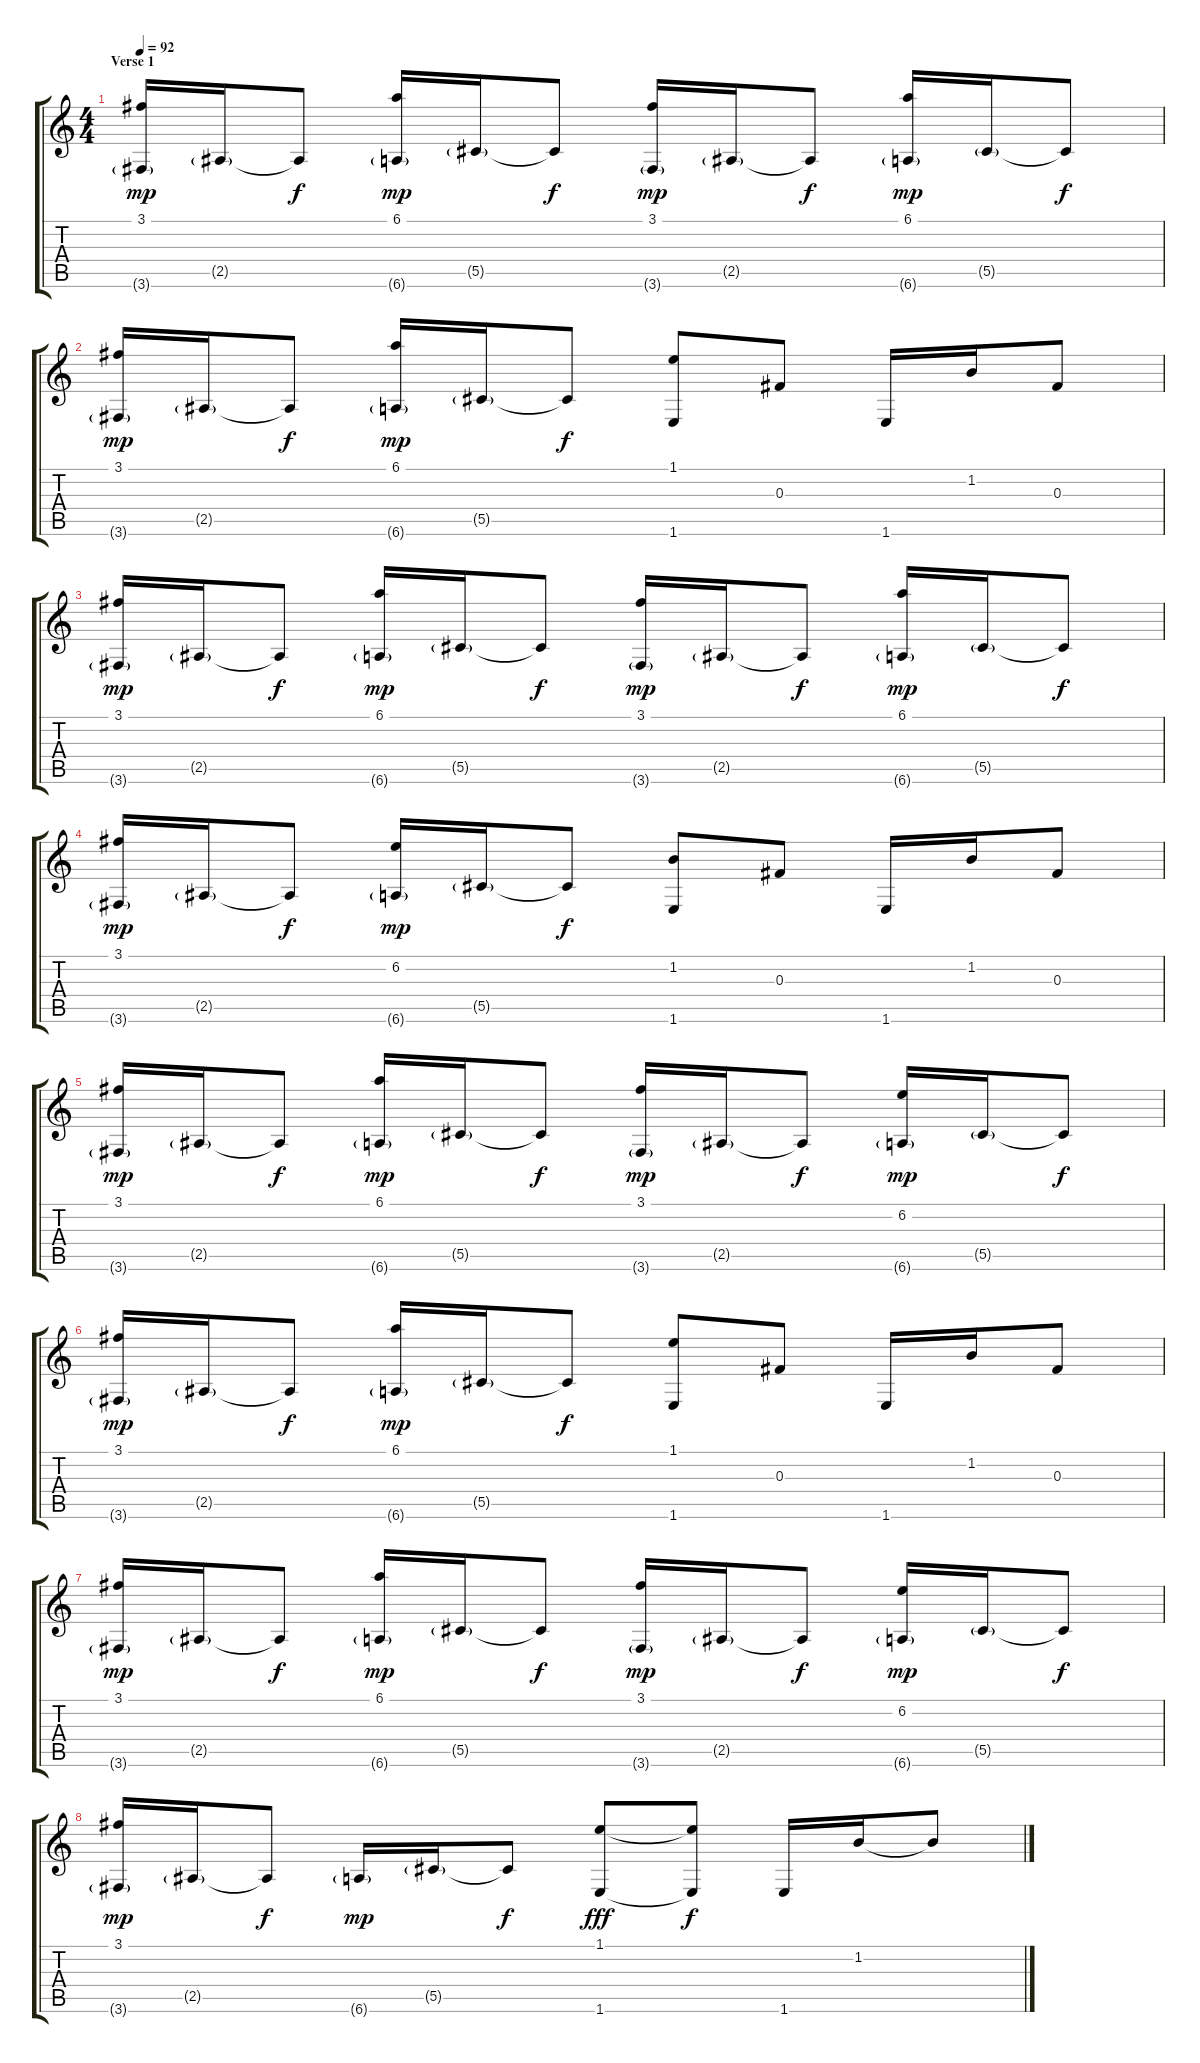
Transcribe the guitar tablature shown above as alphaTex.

\track ("                             - Guitar II" "          ") {instrument acousticguitarsteel}
\staff {score tabs}
\tuning (Eb4 Bb3 Gb3 Db3 Ab2 Eb2) {hide}
\ts (4 4)
\section ("" "Verse 1")
\tempo 92
\clef g2
\ks c
(3.1 3.6{g}).16{dy mp} 2.5{g}.16 2.5{t}.8{dy f} (6.1 6.6{g}).16{dy mp} 5.5{g}.16 5.5{t}.8{dy f} (3.1 3.6{g}).16{dy mp} 2.5{g}.16 2.5{t}.8{dy f} (6.1 6.6{g}).16{dy mp} 5.5{g}.16 5.5{t}.8{dy f} |
(3.1 3.6{g}).16{dy mp} 2.5{g}.16 2.5{t}.8{dy f} (6.1 6.6{g}).16{dy mp} 5.5{g}.16 5.5{t}.8{dy f} (1.1 1.6).8 0.3.8 1.6.16 1.2.16 0.3.8 |
(3.1 3.6{g}).16{dy mp} 2.5{g}.16 2.5{t}.8{dy f} (6.1 6.6{g}).16{dy mp} 5.5{g}.16 5.5{t}.8{dy f} (3.1 3.6{g}).16{dy mp} 2.5{g}.16 2.5{t}.8{dy f} (6.1 6.6{g}).16{dy mp} 5.5{g}.16 5.5{t}.8{dy f} |
(3.1 3.6{g}).16{dy mp} 2.5{g}.16 2.5{t}.8{dy f} (6.2 6.6{g}).16{dy mp} 5.5{g}.16 5.5{t}.8{dy f} (1.2 1.6).8 0.3.8 1.6.16 1.2.16 0.3.8 |
(3.1 3.6{g}).16{dy mp} 2.5{g}.16 2.5{t}.8{dy f} (6.1 6.6{g}).16{dy mp} 5.5{g}.16 5.5{t}.8{dy f} (3.1 3.6{g}).16{dy mp} 2.5{g}.16 2.5{t}.8{dy f} (6.2 6.6{g}).16{dy mp} 5.5{g}.16 5.5{t}.8{dy f} |
(3.1 3.6{g}).16{dy mp} 2.5{g}.16 2.5{t}.8{dy f} (6.1 6.6{g}).16{dy mp} 5.5{g}.16 5.5{t}.8{dy f} (1.1 1.6).8 0.3.8 1.6.16 1.2.16 0.3.8 |
(3.1 3.6{g}).16{dy mp} 2.5{g}.16 2.5{t}.8{dy f} (6.1 6.6{g}).16{dy mp} 5.5{g}.16 5.5{t}.8{dy f} (3.1 3.6{g}).16{dy mp} 2.5{g}.16 2.5{t}.8{dy f} (6.2 6.6{g}).16{dy mp} 5.5{g}.16 5.5{t}.8{dy f} |
(3.1 3.6{g}).16{dy mp} 2.5{g}.16 2.5{t}.8{dy f} 6.6{g}.16{dy mp} 5.5{g}.16 5.5{t}.8{dy f} (1.1 1.6).8{dy fff} (1.1{t} 1.6{t}).8{dy f} 1.6.16 1.2.16 1.2{t}.8
